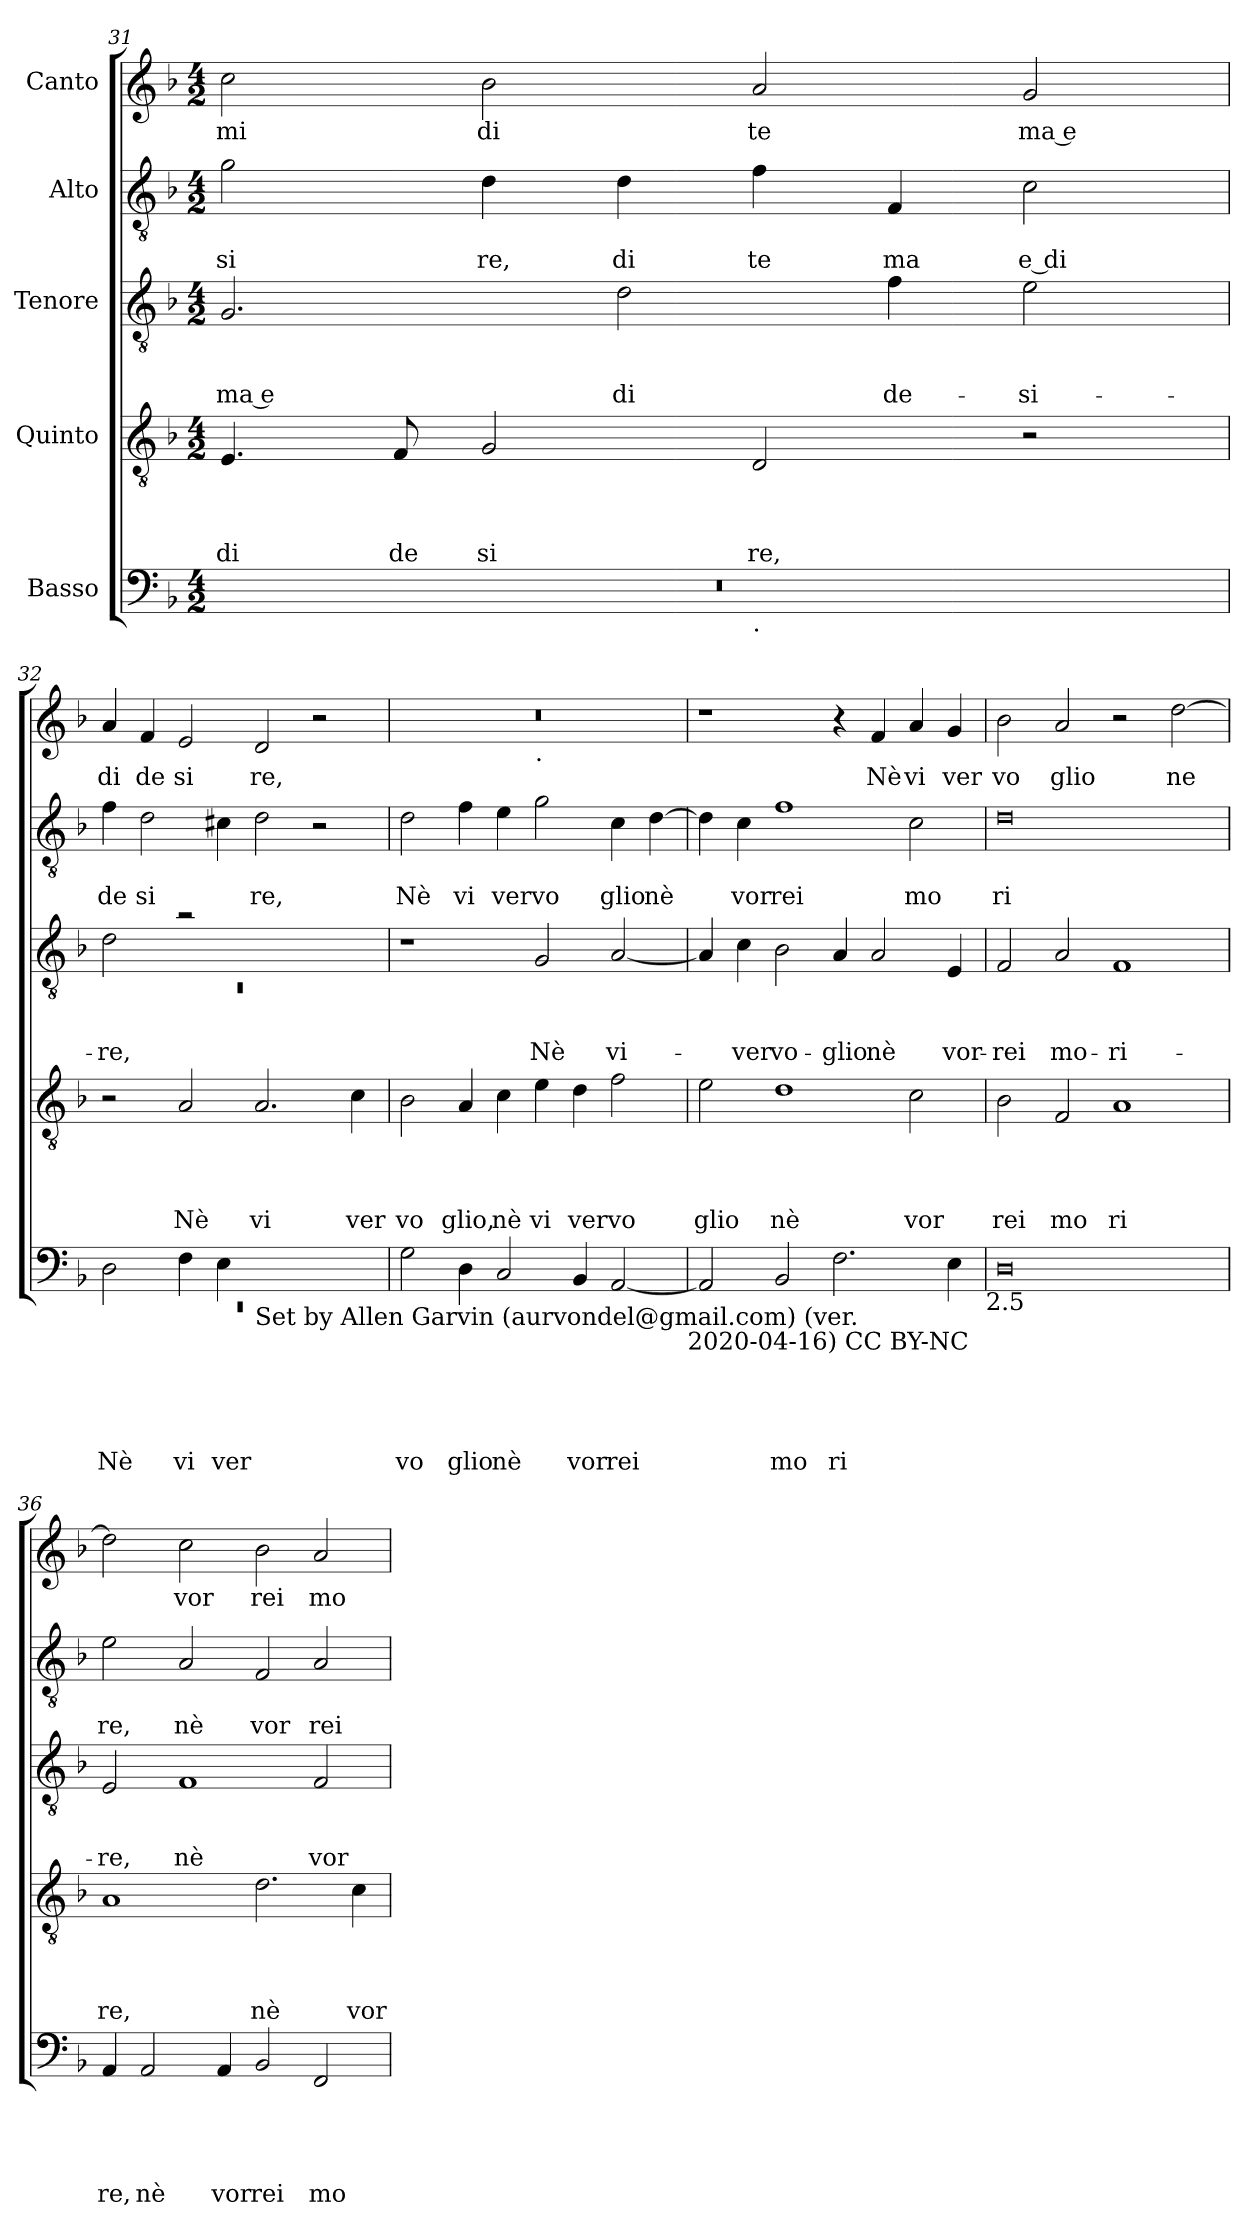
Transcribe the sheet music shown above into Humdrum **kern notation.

**kern	**text	**text	**text	**text	**text	**kern	**text	**text	**text	**text	**kern	**text	**text	**text	**kern	**text	**text	**kern	**text
*part5	*part5	*part5	*part5	*part5	*part5	*part4	*part4	*part4	*part4	*part4	*part3	*part3	*part3	*part3	*part2	*part2	*part2	*part1	*part1
*staff5	*staff5	*staff5	*staff5	*staff5	*staff5	*staff4	*staff4	*staff4	*staff4	*staff4	*staff3	*staff3	*staff3	*staff3	*staff2	*staff2	*staff2	*staff1	*staff1
*I"Basso	*	*	*	*	*	*I"Quinto	*	*	*	*	*I"Tenore	*	*	*	*I"Alto	*	*	*I"Canto	*
*clefF4	*	*	*	*	*	*clefGv2	*	*	*	*	*clefGv2	*	*	*	*clefGv2	*	*	*clefG2	*
*ITrd-3c-5	*	*	*	*	*	*ITrd-3c-5	*	*	*	*	*ITrd-3c-5	*	*	*	*ITrd-3c-5	*	*	*	*
*k[b-e-]	*	*	*	*	*	*k[b-e-]	*	*	*	*	*k[b-e-]	*	*	*	*k[b-e-]	*	*	*k[b-]	*
*B-:	*	*	*	*	*	*B-:	*	*	*	*	*B-:	*	*	*	*B-:	*	*	*F:	*
*M4/2	*	*	*	*	*	*M4/2	*	*	*	*	*M4/2	*	*	*	*M4/2	*	*	*M4/2	*
=31	=31	=31	=31	=31	=31	=31	=31	=31	=31	=31	=31	=31	=31	=31	=31	=31	=31	=31	=31
!	!	!	!	!	!	!	!	!	!	!LO:LY:b	!	!	!	!LO:LY:b:rj	!	!	!LO:LY:b	!	!LO:LY:b
*^	*	*	*	*	*	*	*	*	*	*	*	*	*	*	*	*	*	*	*
0r	1ryy	.	.	.	.	.	4.A/	.	.	.	di	2.c/	.	.	-ma e	2cc\	.	si	2cc\	mi
!	!	!	!	!	!	!	!	!	!	!	!LO:LY:b	!	!	!	!	!	!	!	!	!
.	.	.	.	.	.	.	8B-/	.	.	.	de	.	.	.	.	.	.	.	.	.
!	!	!	!	!	!	!	!	!	!	!	!LO:LY:b	!	!	!	!	!	!	!LO:LY:b	!	!LO:LY:b
.	.	.	.	.	.	.	2c/	.	.	.	si	.	.	.	.	4g\	.	re,	2b-\	di
!	!	!	!	!	!	!	!	!	!	!	!	!	!	!	!LO:LY:b	!	!	!LO:LY:b	!	!
.	.	.	.	.	.	.	.	.	.	.	.	2g\	.	.	di	4g\	.	di	.	.
!	!LO:TX:b:t=.	!	!	!	!	!	!	!	!	!	!	!	!	!	!	!	!	!	!	!
!	!	!	!	!	!	!	!	!	!	!	!LO:LY:b	!	!	!	!	!	!	!LO:LY:b	!	!LO:LY:b
.	1ryy	.	.	.	.	.	2G/	.	.	.	re,	.	.	.	.	4b-\	.	te	2a/	te
!	!	!	!	!	!	!	!	!	!	!	!	!	!	!	!LO:LY:b	!	!	!LO:LY:b:rj	!	!
.	.	.	.	.	.	.	.	.	.	.	.	4b-\	.	.	de-	4B-/	.	ma	.	.
!	!	!	!	!	!	!	!	!	!	!	!	!	!	!	!LO:LY:b	!	!	!LO:LY:b:rj	!	!LO:LY:b:rj
.	.	.	.	.	.	.	2r	.	.	.	.	2a\	.	.	-si-	2f\	.	e di	2g/	ma e
=32	=32	=32	=32	=32	=32	=32	=32	=32	=32	=32	=32	=32	=32	=32	=32	=32	=32	=32	=32	=32
*	*	*	*	*	*	*	*	*	*	*	*	*^	*	*	*	*	*	*	*	*
!	!LO:N:vis=1	!	!	!	!	!LO:LY:b	!	!	!	!	!	!	!LO:N:vis=1	!	!	!LO:LY:b	!	!	!LO:LY:b	!	!LO:LY:b
*	*^	*	*	*	*	*	*	*	*	*	*	*	*	*	*	*	*	*	*	*	*
0ryy	0rEE	2G\	.	.	.	.	Nè	2r	.	.	.	.	2g\	0rC	.	.	-re,	4b-\	.	de	4a/	di
!	!	!	!	!	!	!	!	!	!	!	!	!	!	!	!	!	!	!	!	!LO:LY:b	!	!LO:LY:b
.	.	.	.	.	.	.	.	.	.	.	.	.	.	.	.	.	.	2g\	.	si	4f/	de
!	!	!	!	!	!	!	!LO:LY:b	!	!	!	!	!LO:LY:b	!	!	!	!	!	!	!	!	!	!LO:LY:b
.	.	4B-\	.	.	.	.	vi	2d/	.	.	.	Nè	2ra	.	.	.	.	.	.	.	2e/	si
!	!	!	!	!	!	!	!LO:LY:b	!	!	!	!	!	!	!	!	!	!	!	!	!	!	!
.	.	4A\	.	.	.	.	ver	.	.	.	.	.	.	.	.	.	.	4f#X\	.	.	.	.
!	!	!LO:TX:b:t=Set by Allen Garvin (aurvondel@gmail.com) (ver.	!	!	!	!	!	!	!	!	!	!	!	!	!	!	!	!	!	!	!	!
!	!	!	!	!	!	!	!	!	!	!	!	!LO:LY:b	!	!	!	!	!	!	!	!LO:LY:b	!	!LO:LY:b
.	.	1ryy	.	.	.	.	.	2.d/	.	.	.	vi	1ryy	.	.	.	.	2g\	.	re,	2d/	re,
.	.	.	.	.	.	.	.	.	.	.	.	.	.	.	.	.	.	2r	.	.	2r	.
!	!	!	!	!	!	!	!	!	!	!	!	!LO:LY:b	!	!	!	!	!	!	!	!	!	!
.	.	.	.	.	.	.	.	4f\	.	.	.	ver	.	.	.	.	.	.	.	.	.	.
*v	*v	*v	*	*	*	*	*	*	*	*	*	*	*v	*v	*	*	*	*	*	*	*	*
=33	=33	=33	=33	=33	=33	=33	=33	=33	=33	=33	=33	=33	=33	=33	=33	=33	=33	=33	=33
!	!	!	!	!	!LO:LY:b	!	!	!	!	!LO:LY:b	!	!	!	!	!	!	!LO:LY:b	!	!
*	*	*	*	*	*	*	*	*	*	*	*	*	*	*	*	*	*	*^	*
2c\	.	.	.	.	vo	2e-\	.	.	.	vo	1r	.	.	.	2g\	.	Nè	0r	1ryy	.
!	!	!	!	!	!LO:LY:b	!	!	!	!	!LO:LY:b	!	!	!	!	!	!	!LO:LY:b	!	!	!
4G\	.	.	.	.	glio	4d/	.	.	.	glio,	.	.	.	.	4b-\	.	vi	.	.	.
!	!	!	!	!	!LO:LY:b	!	!	!	!	!LO:LY:b	!	!	!	!	!	!	!LO:LY:b	!	!	!
2F/	.	.	.	.	nè	4f\	.	.	.	nè	.	.	.	.	4a\	.	vervo	.	.	.
!	!	!	!	!	!	!	!	!	!	!	!	!	!	!	!	!	!	!	!LO:TX:b:t=.	!
!	!	!	!	!	!	!	!	!	!	!LO:LY:b	!	!	!	!LO:LY:b	!	!	!	!	!	!
.	.	.	.	.	.	4a\	.	.	.	vi	2c/	.	.	Nè	2cc\	.	.	.	1ryy	.
!	!	!	!	!	!LO:LY:b	!	!	!	!	!LO:LY:b	!	!	!	!	!	!	!	!	!	!
4E-/	.	.	.	.	vor	4g\	.	.	.	vervo	.	.	.	.	.	.	.	.	.	.
!	!	!	!	!	!LO:LY:b	!	!	!	!	!	!	!	!	!LO:LY:b	!	!	!LO:LY:b	!	!	!
[<2D/	.	.	.	.	rei	2b-\	.	.	.	.	[<2d/	.	.	vi-	4f\	.	glio	.	.	.
!	!	!	!	!	!	!	!	!	!	!	!	!	!	!	!	!	!LO:LY:b	!	!	!
.	.	.	.	.	.	.	.	.	.	.	.	.	.	.	[>4g\	.	nè	.	.	.
!LO:TX:b:t=2020-04-16) CC BY-NC	!	!	!	!	!	!	!	!	!	!	!	!	!	!	!	!	!	!	!	!
=34	=34	=34	=34	=34	=34	=34	=34	=34	=34	=34	=34	=34	=34	=34	=34	=34	=34	=34	=34	=34
!	!	!	!	!	!	!	!	!	!	!LO:LY:b	!	!	!	!	!	!	!	!	!	!
*	*	*	*	*	*	*	*	*	*	*	*	*	*	*	*	*	*	*v	*v	*
2D/]	.	.	.	.	.	2a\	.	.	.	glio	4d/]	.	.	.	4g\]	.	.	1r	.
!	!	!	!	!	!	!	!	!	!	!	!	!	!	!LO:LY:b	!	!	!LO:LY:b	!	!
.	.	.	.	.	.	.	.	.	.	.	4f\	.	.	-ver	4f\	.	vor	.	.
!	!	!	!	!	!LO:LY:b	!	!	!	!	!LO:LY:b	!	!	!	!LO:LY:b	!	!	!LO:LY:b	!	!
2E-/	.	.	.	.	mo	1g	.	.	.	nè	2e-\	.	.	vo-	1b-	.	rei	.	.
!	!	!	!	!	!LO:LY:b	!	!	!	!	!	!	!	!	!LO:LY:b	!	!	!	!	!
2.B-\	.	.	.	.	ri	.	.	.	.	.	4d/	.	.	-glio	.	.	.	4r	.
!	!	!	!	!	!	!	!	!	!	!	!	!	!	!LO:LY:b	!	!	!	!	!LO:LY:b
.	.	.	.	.	.	.	.	.	.	.	2d/	.	.	nè	.	.	.	4f/	Nè
!	!	!	!	!	!	!	!	!	!	!LO:LY:b	!	!	!	!	!	!	!LO:LY:b	!	!LO:LY:b
.	.	.	.	.	.	2f\	.	.	.	vor	.	.	.	.	2f\	.	mo	4a/	vi
!	!	!	!	!	!	!	!	!	!	!	!	!	!	!LO:LY:b	!	!	!	!	!LO:LY:b
4A\	.	.	.	.	.	.	.	.	.	.	4A/	.	.	vor-	.	.	.	4g/	ver
!LO:TX:b:t=2.5	!	!	!	!	!	!	!	!	!	!	!	!	!	!	!	!	!	!	!
=35	=35	=35	=35	=35	=35	=35	=35	=35	=35	=35	=35	=35	=35	=35	=35	=35	=35	=35	=35
!	!	!	!	!	!	!	!	!	!	!LO:LY:b	!	!	!	!LO:LY:b	!	!	!LO:LY:b	!	!LO:LY:b
0G	.	.	.	.	.	2e-\	.	.	.	rei	2B-/	.	.	-rei	0g	.	ri	2b-\	vo
!	!	!	!	!	!	!	!	!	!	!LO:LY:b	!	!	!	!LO:LY:b	!	!	!	!	!LO:LY:b
.	.	.	.	.	.	2B-/	.	.	.	mo	2d/	.	.	mo-	.	.	.	2a/	glio
!	!	!	!	!	!	!	!	!	!	!LO:LY:b	!	!	!	!LO:LY:b	!	!	!	!	!
.	.	.	.	.	.	1d	.	.	.	ri	1B-	.	.	-ri-	.	.	.	2r	.
!	!	!	!	!	!	!	!	!	!	!	!	!	!	!	!	!	!	!	!LO:LY:b
.	.	.	.	.	.	.	.	.	.	.	.	.	.	.	.	.	.	[>2dd\	ne
!!LO:PB:g=z
=36	=36	=36	=36	=36	=36	=36	=36	=36	=36	=36	=36	=36	=36	=36	=36	=36	=36	=36	=36
!	!	!	!	!	!LO:LY:b	!	!	!	!	!LO:LY:b	!	!	!	!LO:LY:b	!	!	!LO:LY:b	!	!
4D/	.	.	.	.	re,	1d	.	.	.	re,	2A/	.	.	-re,	2a\	.	re,	2dd\]	.
!	!	!	!	!	!LO:LY:b	!	!	!	!	!	!	!	!	!	!	!	!	!	!
2D/	.	.	.	.	nè	.	.	.	.	.	.	.	.	.	.	.	.	.	.
!	!	!	!	!	!	!	!	!	!	!	!	!	!	!LO:LY:b	!	!	!LO:LY:b	!	!LO:LY:b
.	.	.	.	.	.	.	.	.	.	.	1B-	.	.	nè	2d/	.	nè	2cc\	vor
!	!	!	!	!	!LO:LY:b	!	!	!	!	!	!	!	!	!	!	!	!	!	!
4D/	.	.	.	.	vor	.	.	.	.	.	.	.	.	.	.	.	.	.	.
!	!	!	!	!	!LO:LY:b	!	!	!	!	!LO:LY:b	!	!	!	!	!	!	!LO:LY:b	!	!LO:LY:b
2E-/	.	.	.	.	rei	2.g\	.	.	.	nè	.	.	.	.	2B-/	.	vor	2b-\	rei
!	!	!	!	!	!LO:LY:b	!	!	!	!	!	!	!	!	!LO:LY:b	!	!	!LO:LY:b	!	!LO:LY:b
2BB-/	.	.	.	.	mo	.	.	.	.	.	2B-/	.	.	vor	2d/	.	rei	2a/	mo
!	!	!	!	!	!	!	!	!	!	!LO:LY:b	!	!	!	!	!	!	!	!	!
.	.	.	.	.	.	4f\	.	.	.	vor-	.	.	.	.	.	.	.	.	.
=	=	=	=	=	=	=	=	=	=	=	=	=	=	=	=	=	=	=	=
*-	*-	*-	*-	*-	*-	*-	*-	*-	*-	*-	*-	*-	*-	*-	*-	*-	*-	*-	*-
